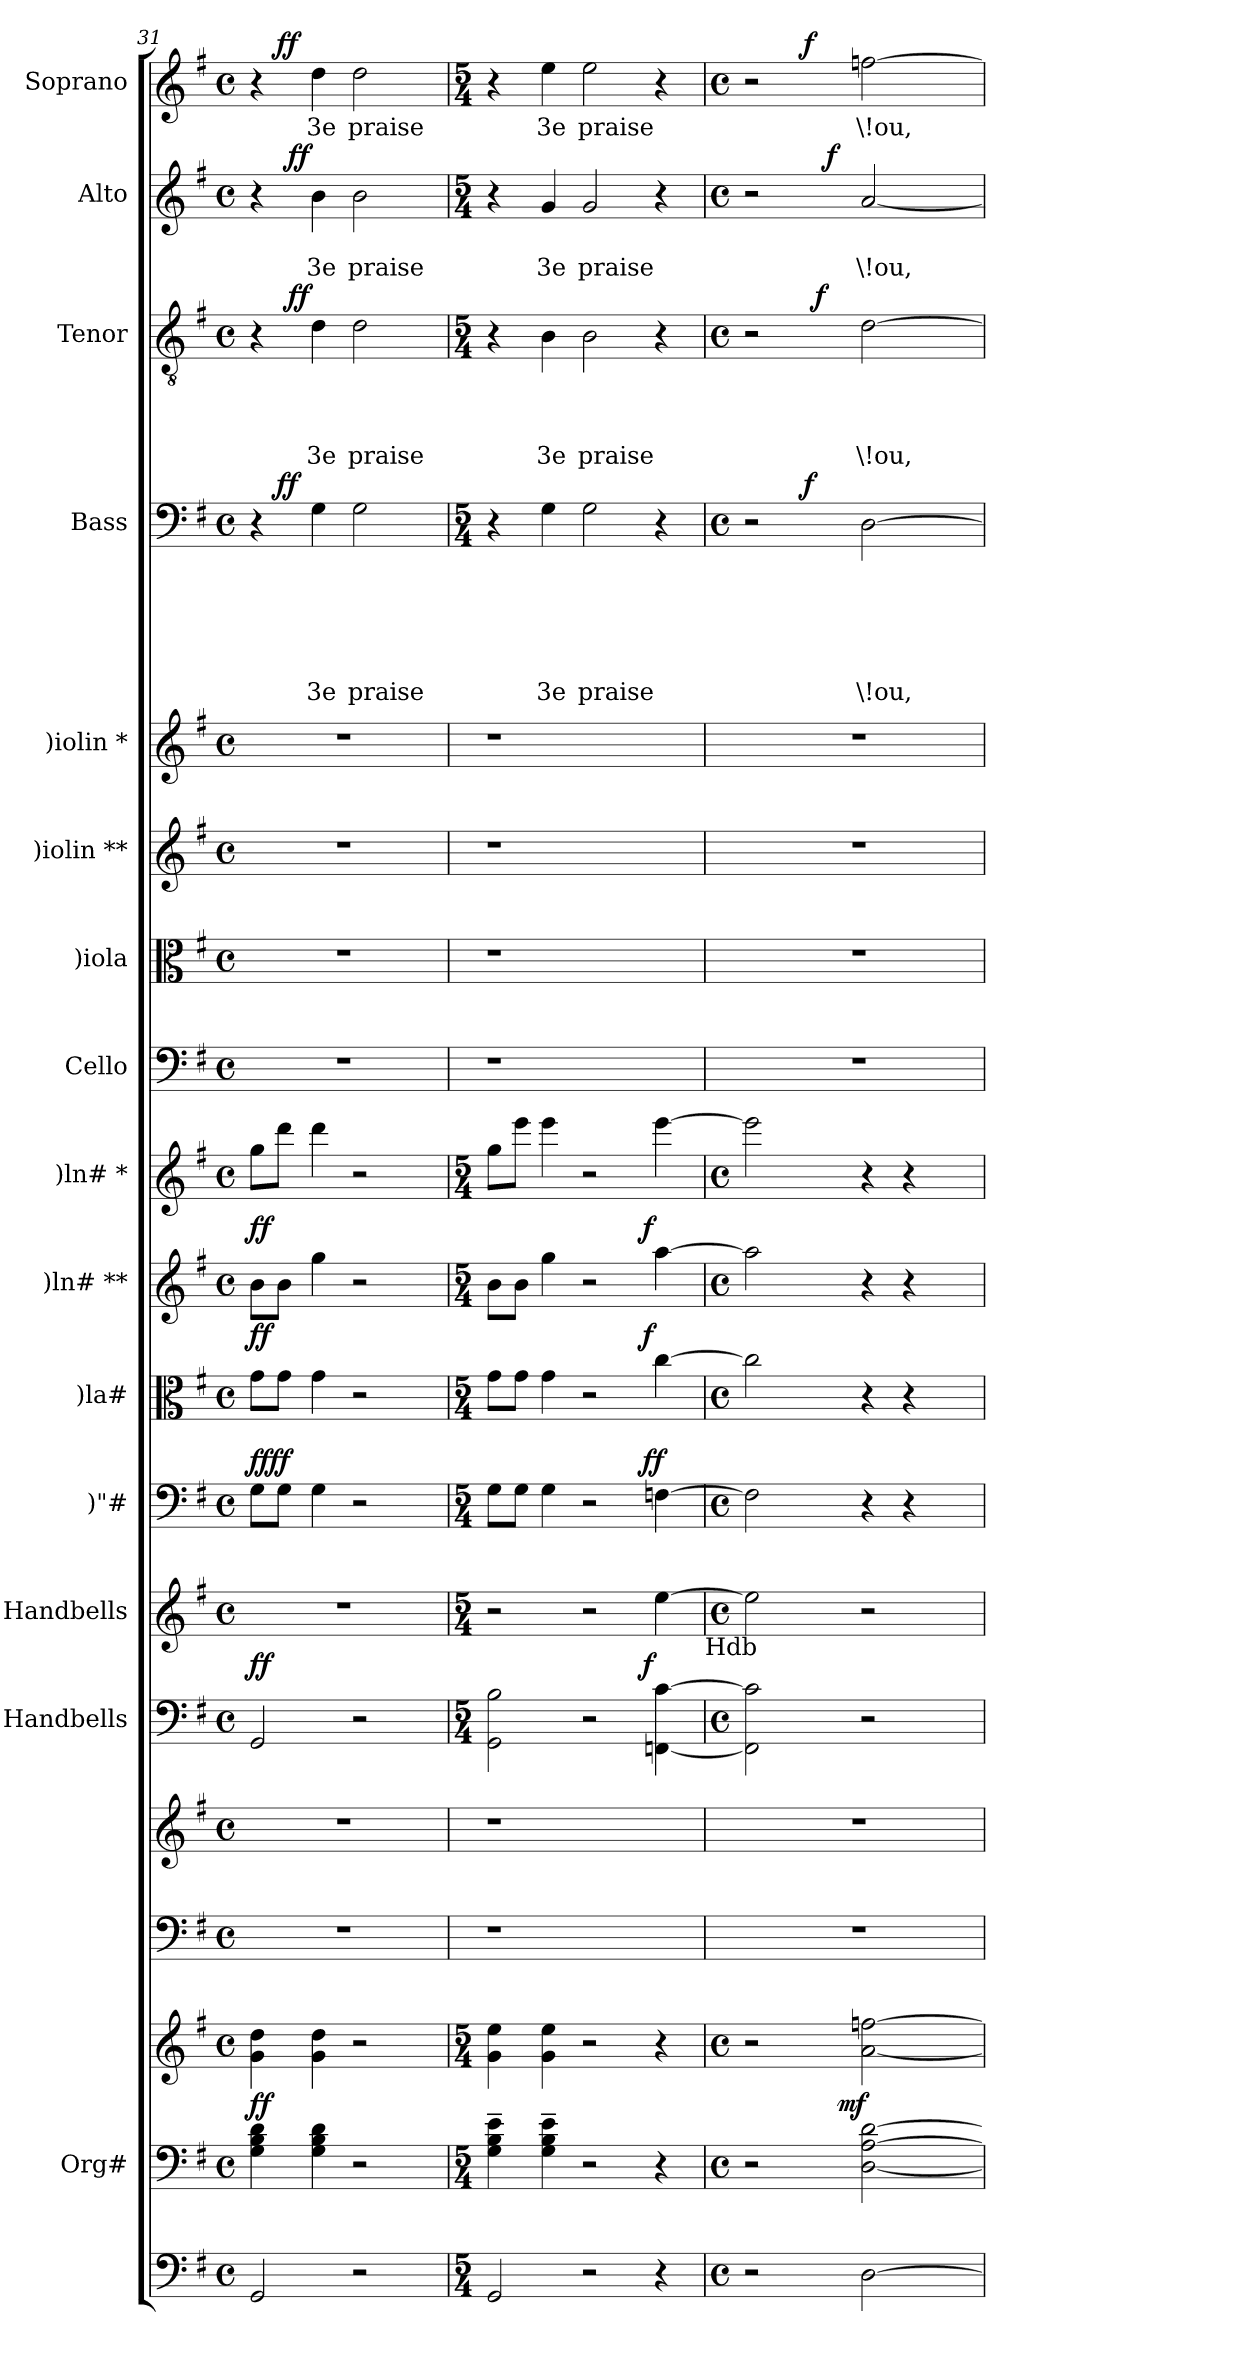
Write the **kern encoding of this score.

**kern	**kern	**kern	**dynam	**kern	**kern	**kern	**dynam	**kern	**kern	**dynam	**kern	**dynam	**kern	**dynam	**kern	**kern	**kern	**kern	**kern	**kern	**text	**text	**text	**text	**text	**text	**dynam	**kern	**text	**text	**text	**text	**dynam	**kern	**text	**text	**dynam	**kern	**text	**dynam
*part18	*part17	*part17	*part17	*part16	*part15	*part14	*part14	*part13	*part12	*part12	*part11	*part11	*part10	*part10	*part9	*part8	*part7	*part6	*part5	*part4	*part4	*part4	*part4	*part4	*part4	*part4	*part4	*part3	*part3	*part3	*part3	*part3	*part3	*part2	*part2	*part2	*part2	*part1	*part1	*part1
*staff19	*staff18	*staff17	*staff17/18	*staff16	*staff15	*staff14	*staff14	*staff13	*staff12	*staff12	*staff11	*staff11	*staff10	*staff10	*staff9	*staff8	*staff7	*staff6	*staff5	*staff4	*staff4	*staff4	*staff4	*staff4	*staff4	*staff4	*staff4	*staff3	*staff3	*staff3	*staff3	*staff3	*staff3	*staff2	*staff2	*staff2	*staff2	*staff1	*staff1	*staff1
*	*I"Org#	*	*	*	*	*I"Handbells	*	*I"Handbells	*I")"#	*	*I")la#	*	*I")ln# **	*	*I")ln# *	*I"Cello	*I")iola	*I")iolin **	*I")iolin *	*I"Bass	*	*	*	*	*	*	*	*I"Tenor	*	*	*	*	*	*I"Alto	*	*	*	*I"Soprano	*	*
*	*	*	*	*	*	*	*	*	*	*	*I')la#	*	*I')ln# **	*	*I')ln# *	*	*	*	*	*I'B	*	*	*	*	*	*	*	*I'T	*	*	*	*	*	*I'A	*	*	*	*I'S	*	*
*clefF4	*clefF4	*clefG2	*	*clefF4	*clefG2	*clefF4	*	*clefG2	*clefF4	*	*clefC3	*	*clefG2	*	*clefG2	*clefF4	*clefC3	*clefG2	*clefG2	*clefF4	*	*	*	*	*	*	*	*clefGv2	*	*	*	*	*	*clefG2	*	*	*	*clefG2	*	*
*k[f#]	*k[f#]	*k[f#]	*	*k[f#]	*k[f#]	*k[f#]	*	*k[f#]	*k[f#]	*	*k[f#]	*	*k[f#]	*	*k[f#]	*k[f#]	*k[f#]	*k[f#]	*k[f#]	*k[f#]	*	*	*	*	*	*	*	*k[f#]	*	*	*	*	*	*k[f#]	*	*	*	*k[f#]	*	*
*G:	*G:	*G:	*	*G:	*G:	*G:	*	*G:	*G:	*	*G:	*	*G:	*	*G:	*G:	*G:	*G:	*G:	*G:	*	*	*	*	*	*	*	*G:	*	*	*	*	*	*G:	*	*	*	*G:	*	*
*M4/4	*M4/4	*M4/4	*	*M4/4	*M4/4	*M4/4	*	*M4/4	*M4/4	*	*M4/4	*	*M4/4	*	*M4/4	*M4/4	*M4/4	*M4/4	*M4/4	*M4/4	*	*	*	*	*	*	*	*M4/4	*	*	*	*	*	*M4/4	*	*	*	*M4/4	*	*
*met(c)	*met(c)	*met(c)	*	*met(c)	*met(c)	*met(c)	*	*met(c)	*met(c)	*	*met(c)	*	*met(c)	*	*met(c)	*met(c)	*met(c)	*met(c)	*met(c)	*met(c)	*	*	*	*	*	*	*	*met(c)	*	*	*	*	*	*met(c)	*	*	*	*met(c)	*	*
=31	=31	=31	=31	=31	=31	=31	=31	=31	=31	=31	=31	=31	=31	=31	=31	=31	=31	=31	=31	=31	=31	=31	=31	=31	=31	=31	=31	=31	=31	=31	=31	=31	=31	=31	=31	=31	=31	=31	=31	=31
!	!	!	!LO:DY:a=2	!	!	!	!LO:DY:a	!	!	!LO:DY:a	!	!	!	!	!	!	!	!	!	!	!	!	!	!	!	!	!	!	!	!	!	!	!	!	!	!	!	!	!	!
!	!	!	!	!	!	!	!	!	!	!LO:DY:n=1:b	!	!LO:DY:a	!	!LO:DY:a	!	!	!	!	!	!	!	!	!	!	!	!	!	!	!	!	!	!	!	!	!	!	!	!	!	!
*	*	*	*	*	*	*	*	*	*	*	*	*	*	*	*	*	*	*	*	*^	*	*	*	*	*	*	*	*^	*	*	*	*	*	*^	*	*	*	*^	*	*
2GG/	4G\ 4B\ 4d\	4g\ 4dd\	ff	1r	1r	2GG/	ff	1r	8G\L	ff ff	8g\L	ff	8b\L	ff	8gg\L	1r	1r	1r	1r	4r	8ryy	.	.	.	.	.	.	.	4r	8ryy	.	.	.	.	.	4r	8ryy	.	.	.	4r	8ryy	.	.
!	!	!	!	!	!	!	!	!	!	!	!	!	!	!	!	!	!	!	!	!	!	!	!	!	!	!	!	!LO:DY:a	!	!	!	!	!	!	!	!	!	!	!	!	!	!	!	!LO:DY:a
.	.	.	.	.	.	.	.	.	8G\J	.	8g\J	.	8b\J	.	8ddd\J	.	.	.	.	.	2..ryy	.	.	.	.	.	.	ff	.	32ryy	.	.	.	.	.	.	32ryy	.	.	.	.	2..ryy	.	ff
!	!	!	!	!	!	!	!	!	!	!	!	!	!	!	!	!	!	!	!	!	!	!	!	!	!	!	!	!	!	!	!	!	!	!	!LO:DY:a	!	!	!	!	!LO:DY:a	!	!	!	!
.	.	.	.	.	.	.	.	.	.	.	.	.	.	.	.	.	.	.	.	.	.	.	.	.	.	.	.	.	.	2ryy	.	.	.	.	ff	.	2ryy	.	.	ff	.	.	.	.
!	!	!	!	!	!	!	!	!	!	!	!	!	!	!	!	!	!	!	!	!	!	!	!	!	!	!	!LO:LY:b	!	!	!	!	!	!	!LO:LY:b	!	!	!	!	!LO:LY:b	!	!	!	!LO:LY:b	!
.	4G\ 4B\ 4d\	4g\ 4dd\	.	.	.	.	.	.	4G\	.	4g\	.	4gg\	.	4ddd\	.	.	.	.	4G\	.	.	.	.	.	.	3e	.	4d\	.	.	.	.	3e	.	4b\	.	.	3e	.	4dd\	.	3e	.
!	!	!	!	!	!	!	!	!	!	!	!	!	!	!	!	!	!	!	!	!	!	!	!	!	!	!	!LO:LY:b	!	!	!	!	!	!	!LO:LY:b	!	!	!	!	!LO:LY:b	!	!	!	!LO:LY:b	!
2r	2r	2r	.	.	.	2r	.	.	2r	.	2r	.	2r	.	2r	.	.	.	.	2G\	.	.	.	.	.	.	praise	.	2d\	.	.	.	.	praise	.	2b\	.	.	praise	.	2dd\	.	praise	.
.	.	.	.	.	.	.	.	.	.	.	.	.	.	.	.	.	.	.	.	.	.	.	.	.	.	.	.	.	.	4ryy	.	.	.	.	.	.	4ryy	.	.	.	.	.	.	.
.	.	.	.	.	.	.	.	.	.	.	.	.	.	.	.	.	.	.	.	.	.	.	.	.	.	.	.	.	.	16.ryy	.	.	.	.	.	.	16.ryy	.	.	.	.	.	.	.
*	*	*	*	*	*	*	*	*	*	*	*	*	*	*	*	*	*	*	*	*v	*v	*	*	*	*	*	*	*	*	*	*	*	*	*	*	*v	*v	*	*	*	*v	*v	*	*
*	*	*	*	*	*	*	*	*	*	*	*	*	*	*	*	*	*	*	*	*	*	*	*	*	*	*	*	*v	*v	*	*	*	*	*	*	*	*	*	*	*	*
=32	=32	=32	=32	=32	=32	=32	=32	=32	=32	=32	=32	=32	=32	=32	=32	=32	=32	=32	=32	=32	=32	=32	=32	=32	=32	=32	=32	=32	=32	=32	=32	=32	=32	=32	=32	=32	=32	=32	=32	=32
*M5/4	*M5/4	*M5/4	*	*	*	*M5/4	*	*M5/4	*M5/4	*	*M5/4	*	*M5/4	*	*M5/4	*	*	*	*	*M5/4	*	*	*	*	*	*	*	*M5/4	*	*	*	*	*	*M5/4	*	*	*	*M5/4	*	*
*	*	*	*	*	*	*^	*	*	*^	*	*^	*	*^	*	*	*	*	*	*	*	*	*	*	*	*	*	*	*	*	*	*	*	*	*	*	*	*	*	*	*
2GG/	4G\~> 4B\~> 4e\~>	4g\ 4ee\	.	1r	1r	2GG\ 2B\	2ryy	.	2r	8G\L	2ryy	.	8g\L	2ryy	.	8b\L	2ryy	.	8gg\L	1r	1r	1r	1r	4r	.	.	.	.	.	.	.	4r	.	.	.	.	.	4r	.	.	.	4r	.	.
.	.	.	.	.	.	.	.	.	.	8G\J	.	.	8g\J	.	.	8b\J	.	.	8eee\J	.	.	.	.	.	.	.	.	.	.	.	.	.	.	.	.	.	.	.	.	.	.	.	.	.
!	!	!	!	!	!	!	!	!	!	!	!	!	!	!	!	!	!	!	!	!	!	!	!	!	!	!	!	!	!	!LO:LY:b	!	!	!	!	!	!LO:LY:b	!	!	!	!LO:LY:b	!	!	!LO:LY:b	!
.	4G\~> 4B\~> 4e\~>	4g\ 4ee\	.	.	.	.	.	.	.	4G\	.	.	4g\	.	.	4gg\	.	.	4eee\	.	.	.	.	4G\	.	.	.	.	.	3e	.	4B\	.	.	.	3e	.	4g/	.	3e	.	4ee\	3e	.
!	!	!	!	!	!	!	!	!	!	!	!	!	!	!	!	!	!	!	!	!	!	!	!	!	!	!	!	!	!	!LO:LY:b	!	!	!	!	!	!LO:LY:b	!	!	!	!LO:LY:b	!	!	!LO:LY:b	!
2r	2r	2r	.	.	.	2r	4...ryy	.	2r	2r	4...ryy	.	2r	4...ryy	.	2r	4...ryy	.	2r	.	.	.	.	2G\	.	.	.	.	.	praise	.	2B\	.	.	.	praise	.	2g/	.	praise	.	2ee\	praise	.
!	!	!	!	!	!	!	!	!LO:DY:a	!	!	!	!LO:DY:a	!	!	!	!	!	!	!	!	!	!	!	!	!	!	!	!	!	!	!	!	!	!	!	!	!	!	!	!	!	!	!	!
!	!	!	!	!	!	!	!	!	!	!	!	!LO:DY:n=1:b	!	!	!LO:DY:a	!	!	!LO:DY:a	!	!	!	!	!	!	!	!	!	!	!	!	!	!	!	!	!	!	!	!	!	!	!	!	!	!
.	.	.	.	.	.	.	4ryy	f	.	.	4ryy	f f	.	4ryy	f	.	4ryy	f	.	.	.	.	.	.	.	.	.	.	.	.	.	.	.	.	.	.	.	.	.	.	.	.	.	.
4r	4r	4r	.	4ryy	4ryy	[<4FFn\ [>4c\	.	.	[>4ee\	[>4Fn\	.	.	[>4cc\	.	.	[>4aa\	.	.	[>4eee\	4ryy	4ryy	4ryy	4ryy	4r	.	.	.	.	.	.	.	4r	.	.	.	.	.	4r	.	.	.	4r	.	.
.	.	.	.	.	.	.	32ryy	.	.	.	32ryy	.	.	32ryy	.	.	32ryy	.	.	.	.	.	.	.	.	.	.	.	.	.	.	.	.	.	.	.	.	.	.	.	.	.	.	.
!	!	!	!	!	!	!	!	!	!LO:TX:b:t=Hdb	!	!	!	!	!	!	!	!	!	!	!	!	!	!	!	!	!	!	!	!	!	!	!	!	!	!	!	!	!	!	!	!	!	!	!
*	*	*	*	*	*	*	*	*	*	*v	*v	*	*	*	*	*v	*v	*	*	*	*	*	*	*	*	*	*	*	*	*	*	*	*	*	*	*	*	*	*	*	*	*	*	*
*	*	*	*	*	*	*v	*v	*	*	*	*	*v	*v	*	*	*	*	*	*	*	*	*	*	*	*	*	*	*	*	*	*	*	*	*	*	*	*	*	*	*	*	*
=33	=33	=33	=33	=33	=33	=33	=33	=33	=33	=33	=33	=33	=33	=33	=33	=33	=33	=33	=33	=33	=33	=33	=33	=33	=33	=33	=33	=33	=33	=33	=33	=33	=33	=33	=33	=33	=33	=33	=33	=33
*M4/4	*M4/4	*M4/4	*	*	*	*M4/4	*	*M4/4	*M4/4	*	*M4/4	*	*M4/4	*	*M4/4	*	*	*	*	*M4/4	*	*	*	*	*	*	*	*M4/4	*	*	*	*	*	*M4/4	*	*	*	*M4/4	*	*
*met(c)	*met(c)	*met(c)	*	*	*	*met(c)	*	*met(c)	*met(c)	*	*met(c)	*	*met(c)	*	*met(c)	*	*	*	*	*met(c)	*	*	*	*	*	*	*	*met(c)	*	*	*	*	*	*met(c)	*	*	*	*met(c)	*	*
*	*^	*	*	*	*	*	*	*	*	*	*	*	*	*	*	*	*	*	*	*^	*	*	*	*	*	*	*	*^	*	*	*	*	*	*^	*	*	*	*^	*	*
2r	2r	4ryy	2r	.	1r	1r	2FF\] 2c\]	.	2ee\]	2F\]	.	2cc\]	.	2aa\]	.	2eee\]	1r	1r	1r	1r	2r	4ryy	.	.	.	.	.	.	.	2r	4ryy	.	.	.	.	.	2r	4.ryy	.	.	.	2r	4ryy	.	.
.	.	8ryy	.	.	.	.	.	.	.	.	.	.	.	.	.	.	.	.	.	.	.	16ryy	.	.	.	.	.	.	.	.	16.ryy	.	.	.	.	.	.	.	.	.	.	.	16ryy	.	.
!	!	!	!	!	!	!	!	!	!	!	!	!	!	!	!	!	!	!	!	!	!	!	!	!	!	!	!	!	!LO:DY:a	!	!	!	!	!	!	!	!	!	!	!	!	!	!	!	!LO:DY:a
.	.	.	.	.	.	.	.	.	.	.	.	.	.	.	.	.	.	.	.	.	.	2ryy	.	.	.	.	.	.	f	.	.	.	.	.	.	.	.	.	.	.	.	.	2ryy	.	f
!	!	!	!	!	!	!	!	!	!	!	!	!	!	!	!	!	!	!	!	!	!	!	!	!	!	!	!	!	!	!	!	!	!	!	!	!LO:DY:a	!	!	!	!	!	!	!	!	!
.	.	.	.	.	.	.	.	.	.	.	.	.	.	.	.	.	.	.	.	.	.	.	.	.	.	.	.	.	.	.	2ryy	.	.	.	.	f	.	.	.	.	.	.	.	.	.
!	!	!	!	!	!	!	!	!	!	!	!	!	!	!	!	!	!	!	!	!	!	!	!	!	!	!	!	!	!	!	!	!	!	!	!	!	!	!	!	!	!LO:DY:a	!	!	!	!
.	.	32ryy	.	.	.	.	.	.	.	.	.	.	.	.	.	.	.	.	.	.	.	.	.	.	.	.	.	.	.	.	.	.	.	.	.	.	.	2ryy	.	.	f	.	.	.	.
!	!	!	!	!LO:DY:a=2	!	!	!	!	!	!	!	!	!	!	!	!	!	!	!	!	!	!	!	!	!	!	!	!	!	!	!	!	!	!	!	!	!	!	!	!	!	!	!	!	!
.	.	2ryy	.	mf	.	.	.	.	.	.	.	.	.	.	.	.	.	.	.	.	.	.	.	.	.	.	.	.	.	.	.	.	.	.	.	.	.	.	.	.	.	.	.	.	.
!	!	!	!	!	!	!	!	!	!	!	!	!	!	!	!	!	!	!	!	!	!	!	!	!	!	!	!	!LO:LY:b	!	!	!	!	!	!	!LO:LY:b	!	!	!	!	!LO:LY:b	!	!	!	!LO:LY:b	!
[>2D\	[<2D\ [>2A\ [>2d\	.	[<2a\ [>2ffn\	.	.	.	2r	.	2r	4r	.	4r	.	4r	.	4r	.	.	.	.	[>2D\	.	.	.	.	.	.	\!ou,	.	[>2d\	.	.	.	.	\!ou,	.	[<2a/	.	.	\!ou,	.	[>2ffn\	.	\!ou,	.
.	.	.	.	.	.	.	.	.	.	4r	.	4r	.	4r	.	4r	.	.	.	.	.	.	.	.	.	.	.	.	.	.	.	.	.	.	.	.	.	.	.	.	.	.	.	.	.
.	.	.	.	.	.	.	.	.	.	.	.	.	.	.	.	.	.	.	.	.	.	8.ryy	.	.	.	.	.	.	.	.	.	.	.	.	.	.	.	.	.	.	.	.	8.ryy	.	.
.	.	.	.	.	.	.	.	.	.	.	.	.	.	.	.	.	.	.	.	.	.	.	.	.	.	.	.	.	.	.	8ryy	.	.	.	.	.	.	.	.	.	.	.	.	.	.
.	.	.	.	.	.	.	.	.	.	.	.	.	.	.	.	.	.	.	.	.	.	.	.	.	.	.	.	.	.	.	.	.	.	.	.	.	.	8ryy	.	.	.	.	.	.	.
.	.	16.ryy	.	.	.	.	.	.	.	.	.	.	.	.	.	.	.	.	.	.	.	.	.	.	.	.	.	.	.	.	.	.	.	.	.	.	.	.	.	.	.	.	.	.	.
.	.	.	.	.	.	.	.	.	.	.	.	.	.	.	.	.	.	.	.	.	.	.	.	.	.	.	.	.	.	.	32ryy	.	.	.	.	.	.	.	.	.	.	.	.	.	.
*	*	*	*	*	*	*	*	*	*	*	*	*	*	*	*	*	*	*	*	*	*v	*v	*	*	*	*	*	*	*	*	*	*	*	*	*	*	*v	*v	*	*	*	*v	*v	*	*
*	*v	*v	*	*	*	*	*	*	*	*	*	*	*	*	*	*	*	*	*	*	*	*	*	*	*	*	*	*	*v	*v	*	*	*	*	*	*	*	*	*	*	*	*
=	=	=	=	=	=	=	=	=	=	=	=	=	=	=	=	=	=	=	=	=	=	=	=	=	=	=	=	=	=	=	=	=	=	=	=	=	=	=	=	=
*-	*-	*-	*-	*-	*-	*-	*-	*-	*-	*-	*-	*-	*-	*-	*-	*-	*-	*-	*-	*-	*-	*-	*-	*-	*-	*-	*-	*-	*-	*-	*-	*-	*-	*-	*-	*-	*-	*-	*-	*-
